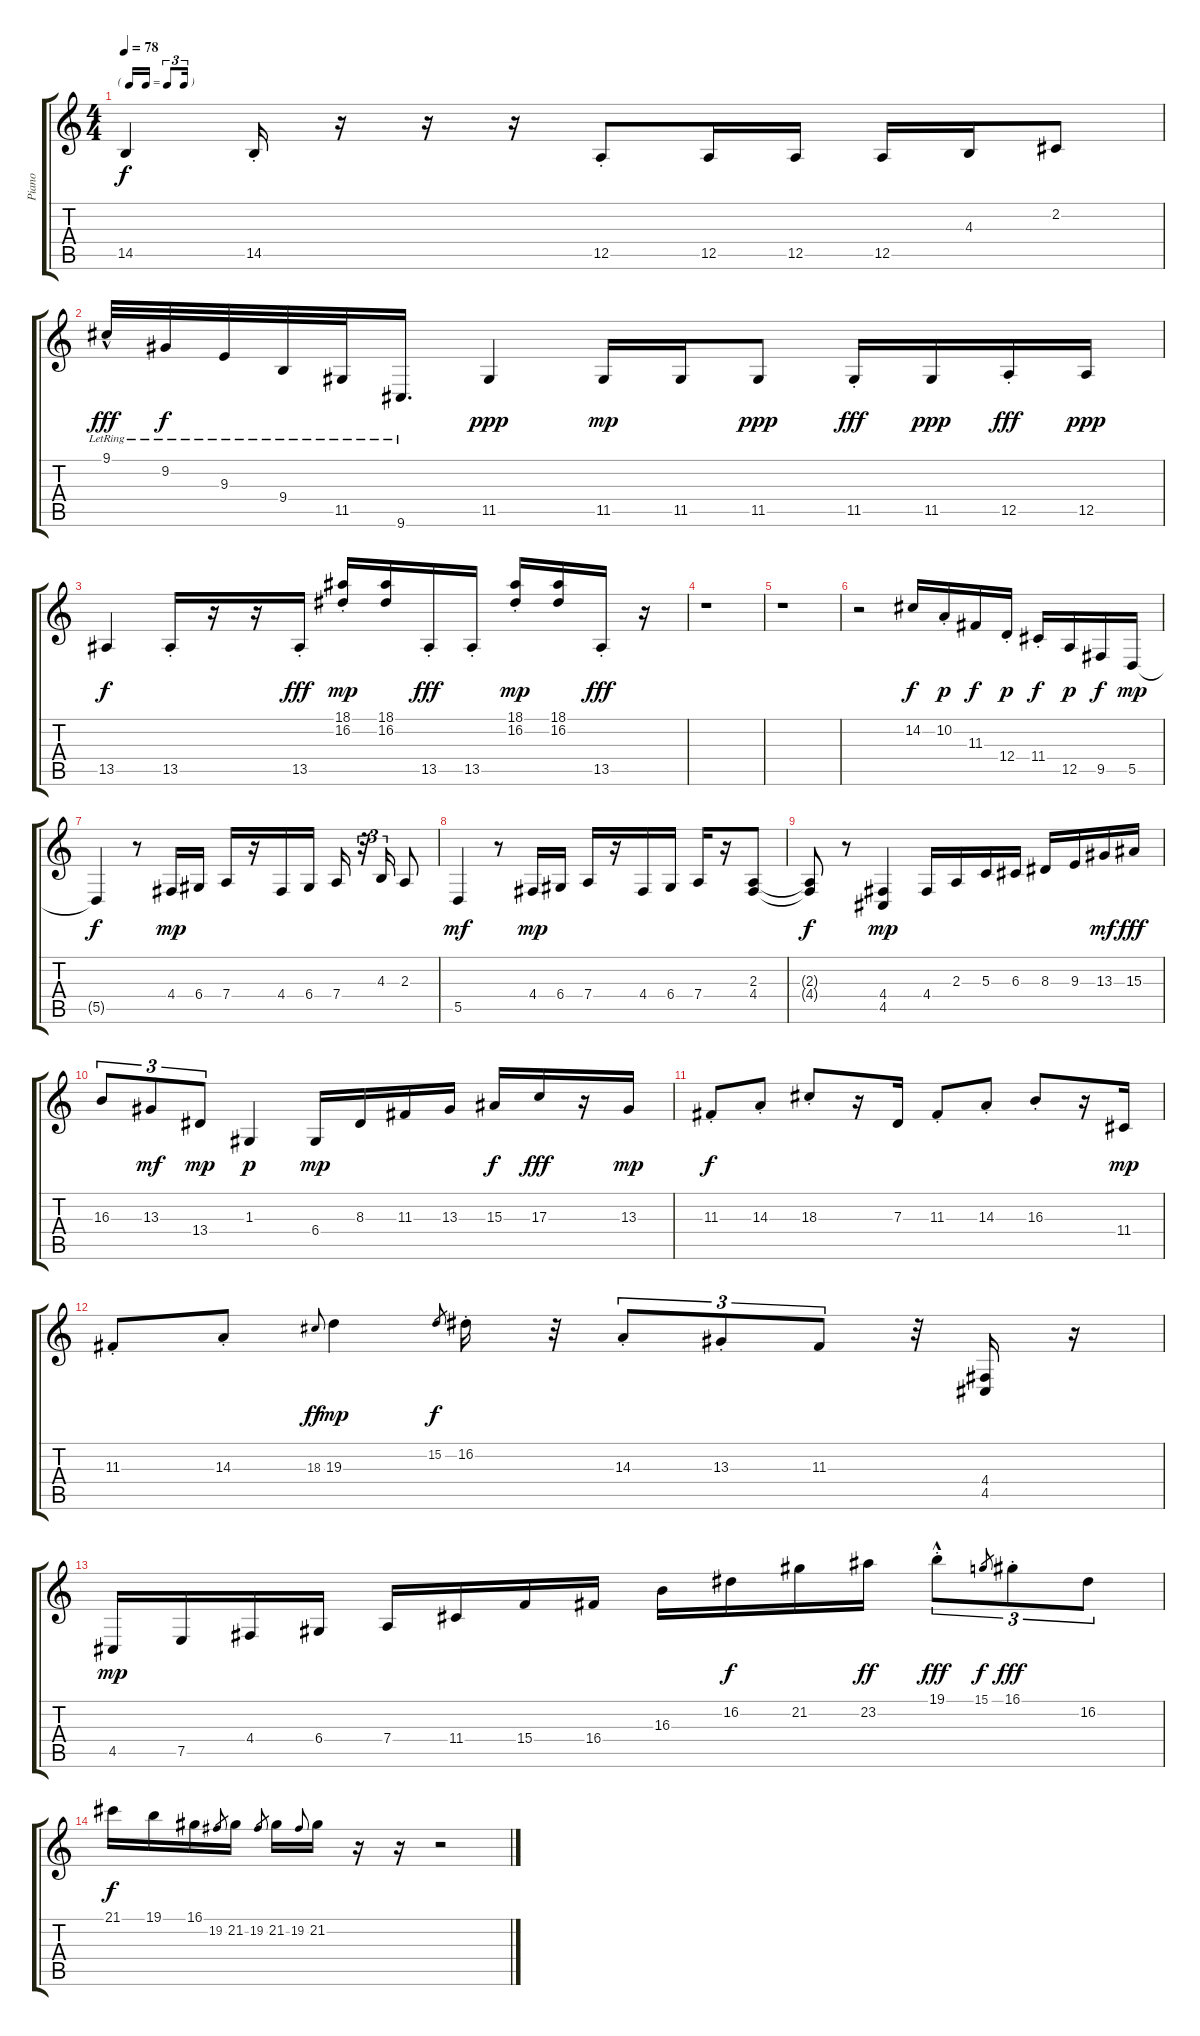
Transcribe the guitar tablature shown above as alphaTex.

\track ("Piano" "Piano") {instrument electricpiano1}
\staff {score tabs}
\tuning (E4 B3 G3 D3 A2 E2) {hide}
\ts (4 4)
\tf triplet16th
\tempo 78
\clef g2
\ks c
14.5.4{dy f} 14.5{st}.16 r.16 r.16 r.16 12.5{st}.8 12.5.16 12.5.16 12.5.16 4.3.16 2.2.8 |
9.1{hac lr}.32{dy fff} 9.2{lr}.32{dy f} 9.3{lr}.32 9.4{lr}.32 11.5{lr}.32 9.6{lr}.16{d} 11.5.4{dy ppp} 11.5.16{dy mp} 11.5.16 11.5.8{dy ppp} 11.5{st}.16{dy fff} 11.5.16{dy ppp} 12.5{st}.16{dy fff} 12.5.16{dy ppp} |
13.5.4{dy f} 13.5{st}.16 r.16 r.16 13.5{st}.16{dy fff volume 16} (18.1{st} 16.2{st}).16{dy mp} (18.1 16.2).16 13.5{st}.16{dy fff} 13.5{st}.16 (18.1{st} 16.2{st}).16{dy mp} (18.1 16.2).16 13.5{st}.16{dy fff} r.16 |
r.1 |
r.1 |
r.2 14.2.16{dy f} 10.2{st}.16{dy p} 11.3.16{dy f} 12.4{st}.16{dy p} 11.4{st}.16{dy f} 12.5.16{dy p} 9.5.16{dy f} 5.5.16{dy mp} |
5.5{t}.4{dy f} r.8 4.4.16{dy mp} 6.4.16 7.4.16 r.16 4.4.16 6.4.16 7.4.16 r.32{tu (3 2)} 4.3.16{tu (3 2)} 2.3.8 |
5.5.4{dy mf} r.8 4.4.16{dy mp} 6.4.16 7.4.16 r.16 4.4.16 6.4.16 7.4.16 r.16 (2.3 4.4).8 |
(2.3{t} 4.4{t}).8{dy f} r.8 (4.4 4.5).4{dy mp} 4.4.16 2.3.16 5.3.16 6.3.16 8.3.16 9.3.16 13.3.16{dy mf} 15.3.16{dy fff} |
16.3.8{tu (3 2)} 13.3.8{tu (3 2) dy mf} 13.4.8{tu (3 2) dy mp} 1.3.4{dy p} 6.4.16{dy mp} 8.3.16 11.3.16 13.3.16 15.3.16{dy f} 17.3.16{dy fff} r.16 13.3.16{dy mp} |
11.3{st}.8{dy f volume 0} 14.3{st}.8 18.3{st}.8 r.16 7.3.16 11.3{st}.8 14.3{st}.8 16.3{st}.8 r.16 11.4.16{dy mp} |
11.3{st}.8 14.3{st}.8 18.3.8{gr onbeat dy ff} 19.3.4{dy mp} 15.2.8{gr dy f} 16.2{st}.16 r.32 14.3{st}.8{tu (3 2)} 13.3{st}.8{tu (3 2)} 11.3.8{tu (3 2)} r.32 (4.4 4.5).16 r.16 |
4.5.16{dy mp} 7.5.16 4.4.16 6.4.16 7.4.16 11.4.16 15.4.16 16.4.16 16.3.16 16.2.16{dy f} 21.2.16 23.2.16{dy ff} 19.1{hac st}.8{tu (3 2) dy fff} 15.1.8{gr dy f} 16.1{st}.8{tu (3 2) dy fff} 16.2.8{tu (3 2)} |
21.1.16{dy f} 19.1.16 16.1.16 19.2.8{gr} 21.2.16 19.2.8{gr} 21.2.16 19.2.8{gr onbeat} 21.2.16 r.16 r.16 r.2
